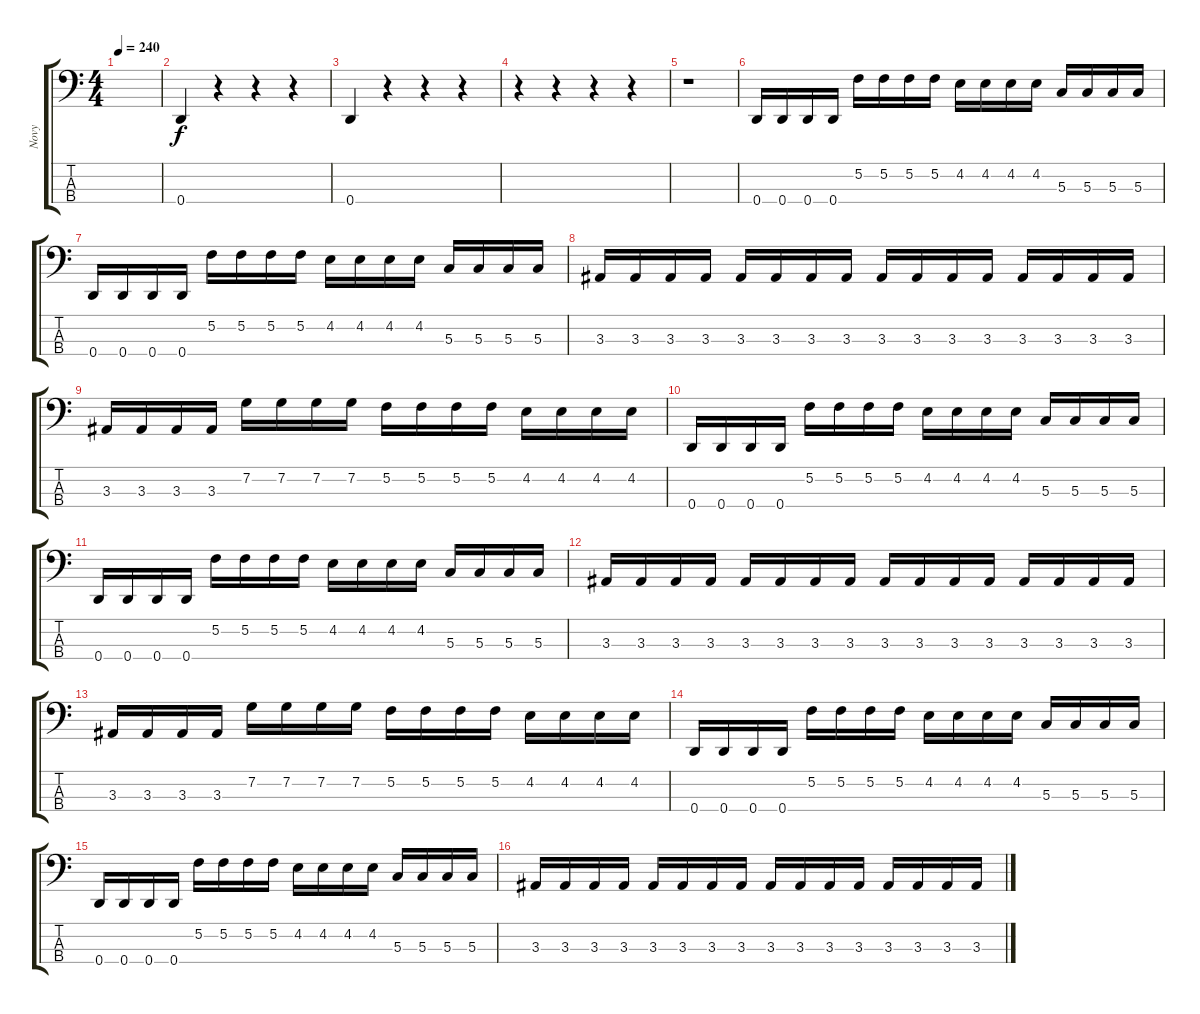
\track ("Novy" "Novy") {instrument electricbasspick}
\staff {score tabs}
\tuning (F2 C2 G1 D1) {hide}
\ts (4 4)
\tempo 240
\clef f4
\ks c
|
0.4.4 r.4 r.4 r.4 |
0.4.4 r.4 r.4 r.4 |
r.4 r.4 r.4 r.4 |
r.1 |
0.4.16 0.4.16 0.4.16 0.4.16 5.2.16 5.2.16 5.2.16 5.2.16 4.2.16 4.2.16 4.2.16 4.2.16 5.3.16 5.3.16 5.3.16 5.3.16 |
0.4.16 0.4.16 0.4.16 0.4.16 5.2.16 5.2.16 5.2.16 5.2.16 4.2.16 4.2.16 4.2.16 4.2.16 5.3.16 5.3.16 5.3.16 5.3.16 |
3.3.16 3.3.16 3.3.16 3.3.16 3.3.16 3.3.16 3.3.16 3.3.16 3.3.16 3.3.16 3.3.16 3.3.16 3.3.16 3.3.16 3.3.16 3.3.16 |
3.3.16 3.3.16 3.3.16 3.3.16 7.2.16 7.2.16 7.2.16 7.2.16 5.2.16 5.2.16 5.2.16 5.2.16 4.2.16 4.2.16 4.2.16 4.2.16 |
0.4.16 0.4.16 0.4.16 0.4.16 5.2.16 5.2.16 5.2.16 5.2.16 4.2.16 4.2.16 4.2.16 4.2.16 5.3.16 5.3.16 5.3.16 5.3.16 |
0.4.16 0.4.16 0.4.16 0.4.16 5.2.16 5.2.16 5.2.16 5.2.16 4.2.16 4.2.16 4.2.16 4.2.16 5.3.16 5.3.16 5.3.16 5.3.16 |
3.3.16 3.3.16 3.3.16 3.3.16 3.3.16 3.3.16 3.3.16 3.3.16 3.3.16 3.3.16 3.3.16 3.3.16 3.3.16 3.3.16 3.3.16 3.3.16 |
3.3.16 3.3.16 3.3.16 3.3.16 7.2.16 7.2.16 7.2.16 7.2.16 5.2.16 5.2.16 5.2.16 5.2.16 4.2.16 4.2.16 4.2.16 4.2.16 |
0.4.16 0.4.16 0.4.16 0.4.16 5.2.16 5.2.16 5.2.16 5.2.16 4.2.16 4.2.16 4.2.16 4.2.16 5.3.16 5.3.16 5.3.16 5.3.16 |
0.4.16 0.4.16 0.4.16 0.4.16 5.2.16 5.2.16 5.2.16 5.2.16 4.2.16 4.2.16 4.2.16 4.2.16 5.3.16 5.3.16 5.3.16 5.3.16 |
3.3.16 3.3.16 3.3.16 3.3.16 3.3.16 3.3.16 3.3.16 3.3.16 3.3.16 3.3.16 3.3.16 3.3.16 3.3.16 3.3.16 3.3.16 3.3.16
